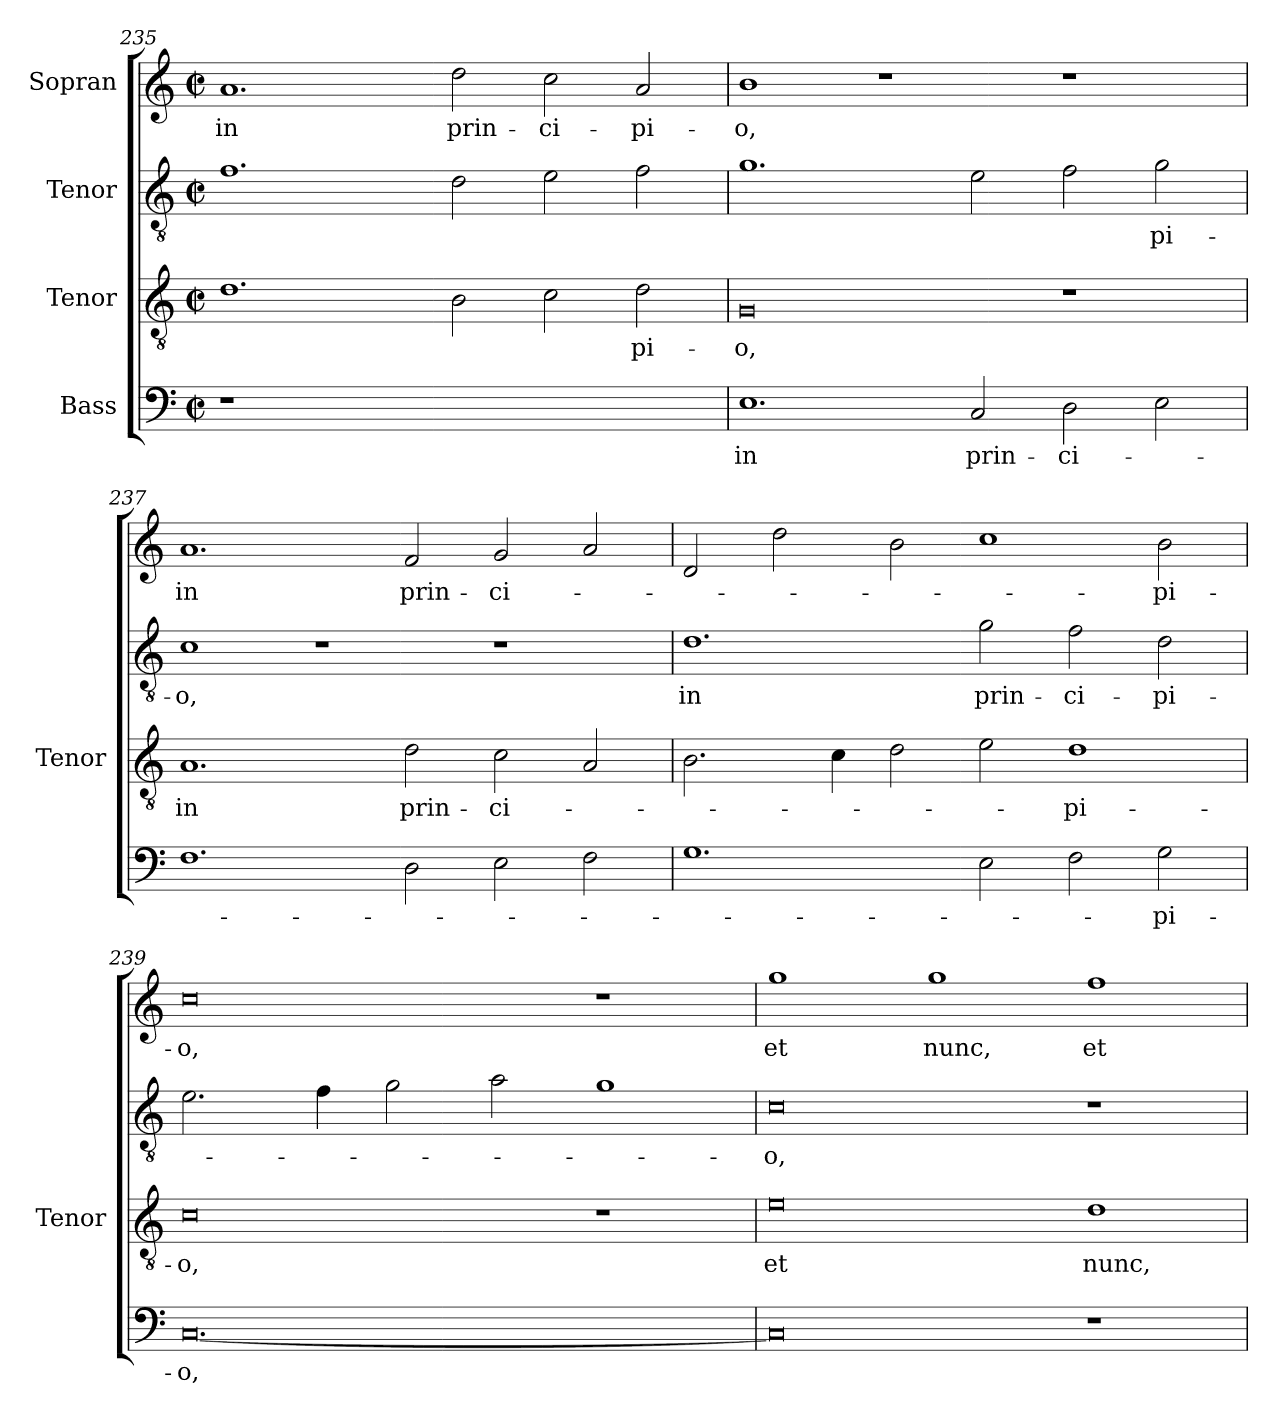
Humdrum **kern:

**kern	**text	**kern	**text	**kern	**text	**kern	**text
*part4	*part4	*part3	*part3	*part2	*part2	*part1	*part1
*staff4	*staff4	*staff3	*staff3	*staff2	*staff2	*staff1	*staff1
*I"Bass	*	*I"Tenor	*	*I"Tenor	*	*I"Sopran	*
*	*	*I'Tenor	*	*	*	*	*
*clefF4	*	*clefGv2	*	*clefGv2	*	*clefG2	*
*	*	*ITrd7c12	*	*ITrd7c12	*	*	*
*k[]	*	*k[]	*	*k[]	*	*k[]	*
*M2/2	*	*M2/2	*	*M2/2	*	*M2/2	*
*met(c|)	*	*met(c|)	*	*met(c|)	*	*met(c|)	*
=235	=235	=235	=235	=235	=235	=235	=235
!LO:N:vis=1	!	!	!	!	!	!	!
!	!	!	!	!	!	!	!LO:LY:b:color=#000000
1r	.	1.Di	.	1.Fi	.	1.ai	in
0ryy	.	.	.	.	.	.	.
!	!	!	!	!	!	!	!LO:LY:b:color=#000000
.	.	2BBi\	.	2Di\	.	2ddi\	prin-
!	!	!	!	!	!	!	!LO:LY:b:color=#000000
.	.	2Ci\	.	2Ei\	.	2cci\	-ci-
!	!	!	!LO:LY:b:color=#000000	!	!	!	!
!	!	!	!	!	!	!	!LO:LY:b:color=#000000
.	.	2Di\	-pi-	2Fi\	.	2ai/	-pi-
=236	=236	=236	=236	=236	=236	=236	=236
!	!LO:LY:b:color=#000000	!	!	!	!	!	!
!	!	!	!LO:LY:b:color=#000000	!	!	!	!
!	!	!	!	!	!	!	!LO:LY:b:color=#000000
1.Ei	in	0GGi	-o,	1.Gi	.	1bi	-o,
.	.	.	.	.	.	1r	.
!	!LO:LY:b:color=#000000	!	!	!	!	!	!
2Ci/	prin-	.	.	2Ei\	.	.	.
!	!LO:LY:b:color=#000000	!	!	!	!	!	!
2Di\	-ci-	1r	.	2Fi\	.	1r	.
!	!	!	!	!	!LO:LY:b:color=#000000	!	!
2Ei\	.	.	.	2Gi\	-pi-	.	.
=237	=237	=237	=237	=237	=237	=237	=237
!	!	!	!LO:LY:b:color=#000000	!	!	!	!
!	!	!	!	!	!LO:LY:b:color=#000000	!	!
!	!	!	!	!	!	!	!LO:LY:b:color=#000000
1.Fi	.	1.AAi	in	1Ci	-o,	1.ai	in
.	.	.	.	1r	.	.	.
!	!	!	!LO:LY:b:color=#000000	!	!	!	!
!	!	!	!	!	!	!	!LO:LY:b:color=#000000
2Di\	.	2Di\	prin-	.	.	2fi/	prin-
!	!	!	!LO:LY:b:color=#000000	!	!	!	!
!	!	!	!	!	!	!	!LO:LY:b:color=#000000
2Ei\	.	2Ci\	-ci-	1r	.	2gi/	-ci-
2Fi\	.	2AAi/	.	.	.	2ai/	.
=238	=238	=238	=238	=238	=238	=238	=238
!	!	!	!	!	!LO:LY:b:color=#000000	!	!
1.Gi	.	2.BBi\	.	1.Di	in	2di/	.
.	.	.	.	.	.	2ddi\	.
.	.	4Ci\	.	.	.	.	.
.	.	2Di\	.	.	.	2bi\	.
!	!	!	!	!	!LO:LY:b:color=#000000	!	!
2Ei\	.	2Ei\	.	2Gi\	prin-	1cci	.
!	!	!	!LO:LY:b:color=#000000	!	!	!	!
!	!	!	!	!	!LO:LY:b:color=#000000	!	!
2Fi\	.	1Di	-pi-	2Fi\	-ci-	.	.
!	!LO:LY:b:color=#000000	!	!	!	!	!	!
!	!	!	!	!	!LO:LY:b:color=#000000	!	!
!	!	!	!	!	!	!	!LO:LY:b:color=#000000
2Gi\	-pi-	.	.	2Di\	-pi-	2bi\	-pi-
=239	=239	=239	=239	=239	=239	=239	=239
!	!LO:LY:b:color=#000000	!	!	!	!	!	!
!	!	!	!LO:LY:b:color=#000000	!	!	!	!
!	!	!	!	!	!	!	!LO:LY:b:color=#000000
[<0.Ci	-o,	0Ci	-o,	2.Ei\	.	0cci	-o,
.	.	.	.	4Fi\	.	.	.
.	.	.	.	2Gi\	.	.	.
.	.	.	.	2Ai\	.	.	.
.	.	1r	.	1Gi	.	1r	.
!!LO:LB:g=z
=240	=240	=240	=240	=240	=240	=240	=240
!	!	!	!LO:LY:b:color=#000000	!	!	!	!
!	!	!	!	!	!LO:LY:b:color=#000000	!	!
!	!	!	!	!	!	!	!LO:LY:b:color=#000000
0Ci]	.	0Ei	et	0Ci	-o,	1ggi	et
!	!	!	!	!	!	!	!LO:LY:b:color=#000000
.	.	.	.	.	.	1ggi	nunc,
!	!	!	!LO:LY:b:color=#000000	!	!	!	!
!	!	!	!	!	!	!	!LO:LY:b:color=#000000
1r	.	1Di	nunc,	1r	.	1ffi	et
=	=	=	=	=	=	=	=
*-	*-	*-	*-	*-	*-	*-	*-
